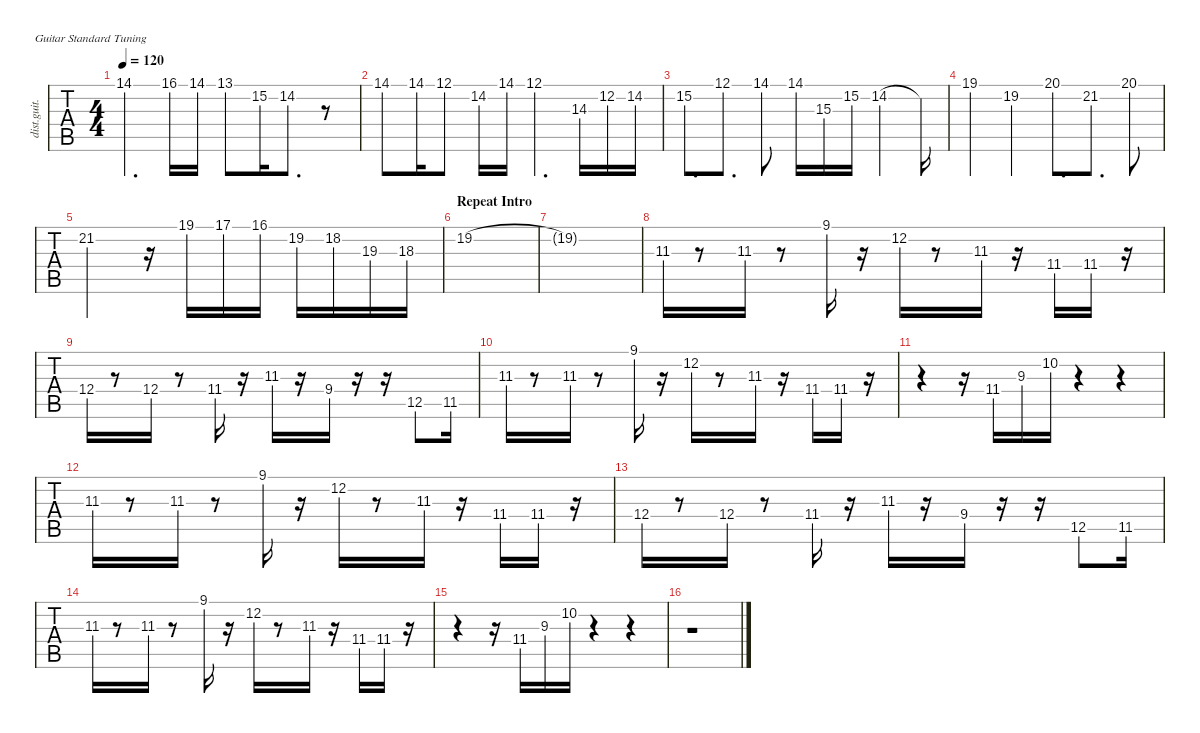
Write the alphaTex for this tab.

\defaultSystemsLayout 4
\hideDynamics
\bracketExtendMode nobrackets
\track ("Lead Guitar 2" "dist.guit.") {instrument distortionguitar}
\staff {tabs}
\tuning (E4 B3 G3 D3 A2 E2)
\ts (4 4)
\tempo 120
\clef g2
\ks c
14.1{acc #}.4{d dy f} 16.1{acc #}.16 14.1{acc #}.16 13.1.8 15.2.16 14.2{acc #}.8{d} r.8 |
14.1{acc #}.8 14.1{acc #}.16 12.1.8 14.2{acc #}.16 14.1{acc #}.16 12.1.4{d} 14.3.16 12.2.16 14.2{acc #}.16 |
15.2.8{d} 12.1.8{d} 14.1{acc #}.8 14.1{acc #}.16 15.3{acc #}.16 15.2.16 14.2{acc #}.4 14.2{t acc #}.16 |
19.1.4 19.2{acc #}.4 20.1.8{d} 21.2{acc #}.8{d} 20.1.8 |
21.2{acc #}.2 r.16 19.1.16 17.1.16 16.1{acc #}.16 19.2{acc #}.16 18.2.16 19.3.16 18.3{acc #}.16 |
\section ("" "Repeat Intro")
19.2{acc #}.1 |
19.2{t acc #}.1 |
11.3{acc #}.16{instrument distortionguitar} r.8 11.3{acc #}.16 r.8 9.1{acc #}.16 r.16 12.2.16 r.8 11.3{acc #}.16 r.16 11.4{acc #}.16 11.4{acc #}.16 r.16 |
12.4.16 r.8 12.4.16 r.8 11.4{acc #}.16 r.16 11.3{acc #}.16 r.16 9.4.16 r.16 r.16 12.5.8 11.5{acc #}.16 |
11.3{acc #}.16 r.8 11.3{acc #}.16 r.8 9.1{acc #}.16 r.16 12.2.16 r.8 11.3{acc #}.16 r.16 11.4{acc #}.16 11.4{acc #}.16 r.16 |
r.4 r.16 11.4{acc #}.16 9.3.16 10.2.16 r.4 r.4 |
11.3{acc #}.16 r.8 11.3{acc #}.16 r.8 9.1{acc #}.16 r.16 12.2.16 r.8 11.3{acc #}.16 r.16 11.4{acc #}.16 11.4{acc #}.16 r.16 |
12.4.16 r.8 12.4.16 r.8 11.4{acc #}.16 r.16 11.3{acc #}.16 r.16 9.4.16 r.16 r.16 12.5.8 11.5{acc #}.16 |
11.3{acc #}.16 r.8 11.3{acc #}.16 r.8 9.1{acc #}.16 r.16 12.2.16 r.8 11.3{acc #}.16 r.16 11.4{acc #}.16 11.4{acc #}.16 r.16 |
r.4 r.16 11.4{acc #}.16 9.3.16 10.2.16 r.4 r.4 |
r.1
